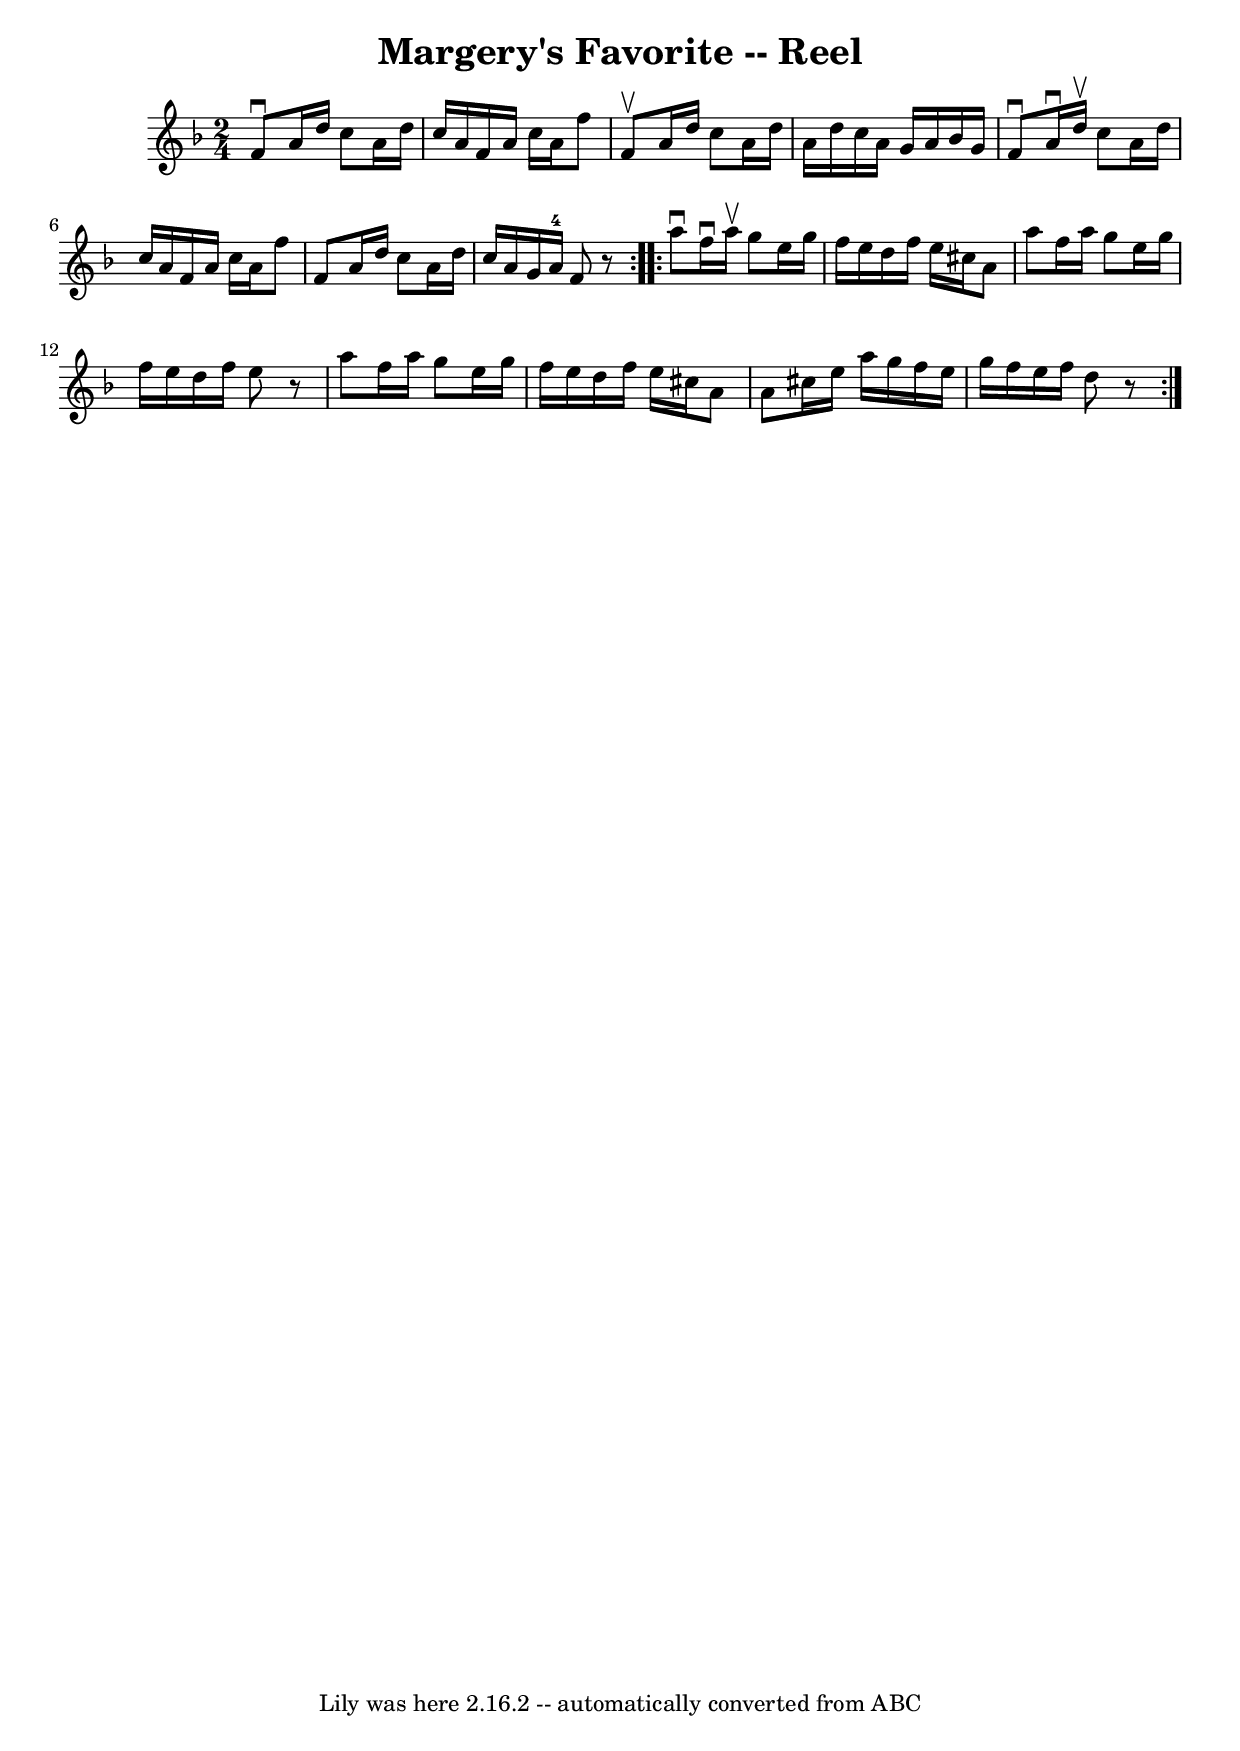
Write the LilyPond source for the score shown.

\version "2.16.2"
\include "Mammoth.ily"
\header {
	%% book = "Ryan's Mammoth Collection"
	crossRefNumber = "1"
	footnotes = "\\\\312"
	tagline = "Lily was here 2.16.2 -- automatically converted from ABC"
	title = "Margery's Favorite -- Reel"
}
voicedefault =  {


\repeat volta 2 {
\time 2/4 
\key f \major f'8^\downbow a'16 d''16 c''8 a'16    
d''16    |
 c''16 a'16 f'16 a'16 c''16 a'16 f''8    
|
 f'8^\upbow a'16 d''16 c''8 a'16 d''16    |
   
a'16 d''16 c''16 a'16 g'16 a'16 bes'16 g'16    |
    
 f'8^\downbow a'16^\downbow d''16^\upbow c''8 a'16 d''16    
|
 c''16 a'16 f'16 a'16 c''16 a'16 f''8    |
   
f'8 a'16 d''16 c''8 a'16 d''16    |
 c''16 a'16    
g'16 a'16-4 f'8    r8   }     \repeat volta 2 { a''8^\downbow   
f''16^\downbow a''16^\upbow g''8 e''16 g''16    |
 f''16    
e''16 d''16 f''16 e''16 cis''16 a'8    |
 a''8 f''16  
 a''16 g''8 e''16 g''16    |
 f''16 e''16 d''16    
f''16 e''8    r8   |
 a''8 f''16 a''16 g''8 e''16    
g''16    |
 f''16 e''16 d''16 f''16 e''16 cis''16 a'8 
   |
 a'8 cis''16 e''16 a''16 g''16 f''16 e''16    
|
 g''16 f''16 e''16 f''16 d''8    r8   }   
}

\score{
    <<

	\context Staff="default"
	{
	    \voicedefault 
	}

    >>
	\layout {
	}
	\midi {}
}
